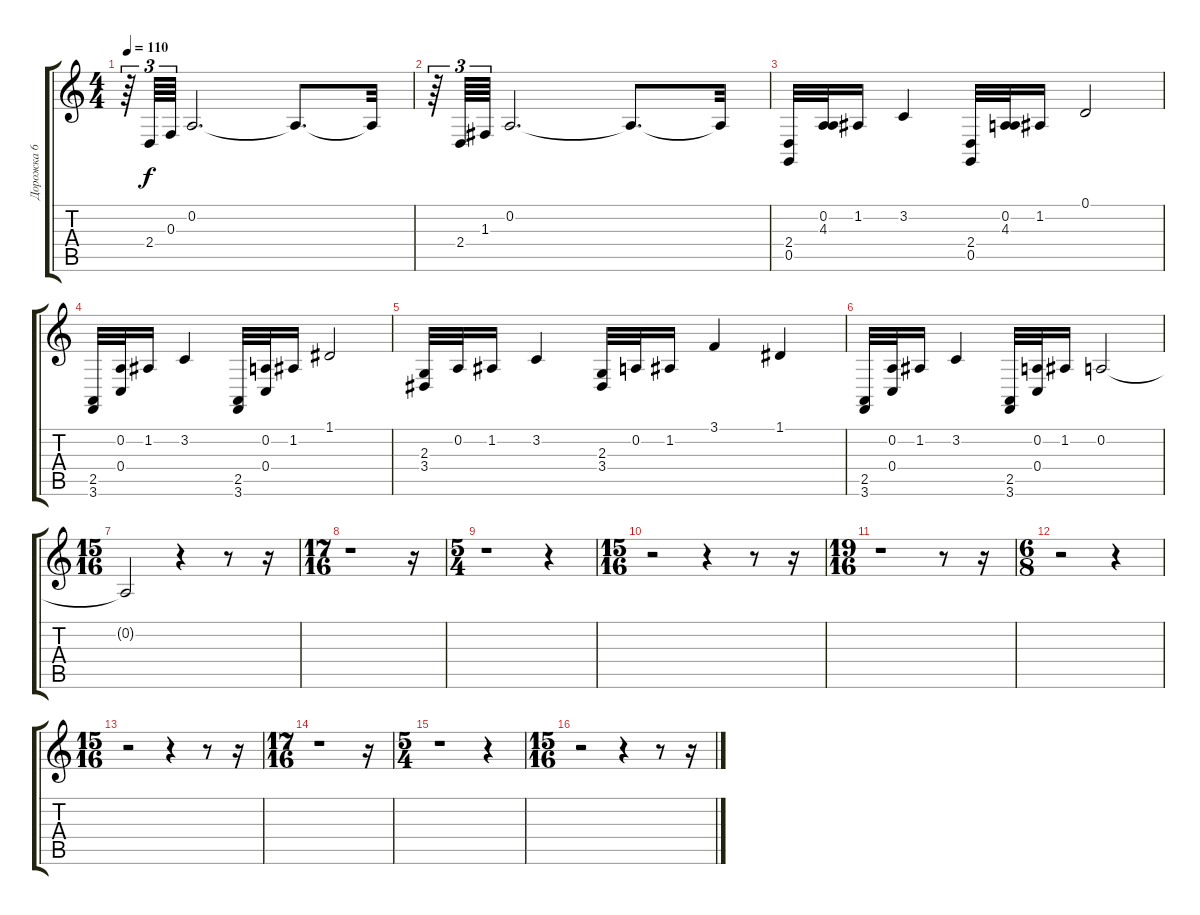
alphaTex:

\track ("Дорожка 6" "Дорожка 6") {instrument brightacousticpiano}
\staff {score tabs}
\tuning (D4 A3 F3 C3 G2 D2) {hide}
\ts (4 4)
\tempo 110
\clef g2
\ks c
r.64{tu (3 2) dy f} 2.4.64{tu (3 2)} 0.3.64{tu (3 2)} 0.2.2{d} 0.2{t}.8{d} 0.2{t}.32 |
r.64{tu (3 2)} 2.4.64{tu (3 2)} 1.3.64{tu (3 2)} 0.2.2{d} 0.2{t}.8{d} 0.2{t}.32 |
(2.4 0.5).32 (0.2 4.3).32 1.2.16 3.2.4 (2.4 0.5).32 (0.2 4.3).32 1.2.16 0.1.2 |
(2.5 3.6).32 (0.2 0.4).32 1.2.16 3.2.4 (2.5 3.6).32 (0.2 0.4).32 1.2.16 1.1.2 |
(2.3 3.4).32 0.2.32 1.2.16 3.2.4 (2.3 3.4).32 0.2.32 1.2.16 3.1.4 1.1.4 |
(2.5 3.6).32 (0.2 0.4).32 1.2.16 3.2.4 (2.5 3.6).32 (0.2 0.4).32 1.2.16 0.2.2 |
\ts (15 16)
0.2{t}.2 r.4 r.8 r.16 |
\ts (17 16)
r.1 r.16 |
\ts (5 4)
r.1 r.4 |
\ts (15 16)
r.2 r.4 r.8 r.16 |
\ts (19 16)
r.1 r.8 r.16 |
\ts (6 8)
r.2 r.4 |
\ts (15 16)
r.2 r.4 r.8 r.16 |
\ts (17 16)
r.1 r.16 |
\ts (5 4)
r.1 r.4 |
\ts (15 16)
r.2 r.4 r.8 r.16
